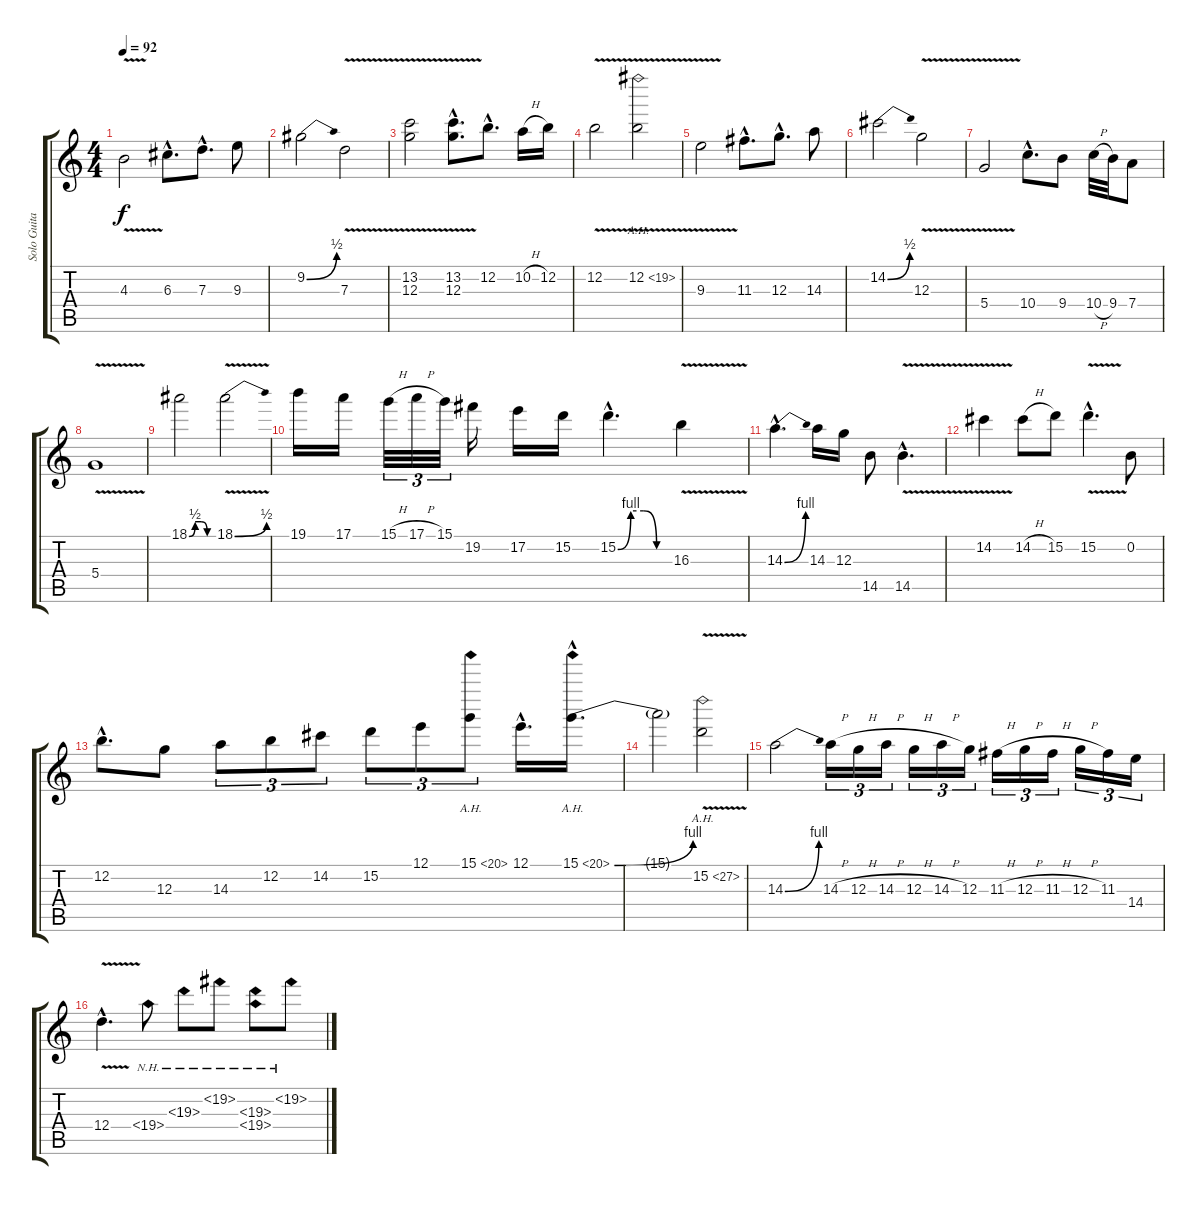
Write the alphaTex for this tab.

\track ("Solo Guitar" "Solo Guita") {instrument distortionguitar}
\staff {score tabs}
\tuning (E4 B3 G3 D3 A2 E2) {hide}
\ts (4 4)
\tempo 92
\clef g2
\ks c
4.3{v}.2{dy f} 6.3{hac}.8{d} 7.3{hac}.8{d} 9.3.8 |
9.2{be (bend 0 0 60 2)}.2 7.3{v}.2 |
(13.2{v} 12.3).2 (13.2{v hac} 12.3{hac}).8{d} 12.2{hac}.8{d} 10.2{h}.16 12.2.16 |
12.2{v}.2 12.2{ah 7 v}.2 |
9.3{v}.2 11.3{hac}.8{d} 12.3{hac}.8{d} 14.3.8 |
14.2{be (bend 0 0 60 2)}.2 12.3{v}.2 |
5.4{v}.2 10.4{hac}.8{d} 9.4.8 10.4{h}.32 9.4.32 7.4.8 |
5.4{v}.1 |
18.1{be (custom 0 0 15 2 30 2 45 0 60 0)}.2 18.1{be (bend 0 0 60 2) v}.2 |
19.1.16 17.1.16 15.1{h}.32{tu (3 2)} 17.1{h}.32{tu (3 2)} 15.1.32{tu (3 2)} 19.2.16 17.2.16 15.2.16 15.2{be (custom 0 0 15 4 30 4 45 0 60 0) hac}.4{d} 16.3{v}.4 |
14.3{be (bend 0 0 60 4) hac}.4{d} 14.3.16 12.3.16 14.5.8 14.5{v hac}.4{d} |
14.2{v}.4 14.2{h}.8 15.2.8 15.2{v hac}.4{d} 0.2.8 |
12.2{hac}.8{d} 12.3.8 14.3.8{tu (3 2)} 12.2.8{tu (3 2)} 14.2.8{tu (3 2)} 15.2.8{tu (3 2)} 12.1.8{tu (3 2)} 15.1{ah 5}.8{tu (3 2)} 12.1{hac}.16{d} 15.1{be (bend 0 0 60 4) ah 5 hac}.16{d} |
15.1{t}.2 15.2{ah 12 v}.2 |
14.3{be (bend 0 0 60 4)}.2 14.3{h}.16{tu (3 2)} 12.3{h}.16{tu (3 2)} 14.3{h}.16{tu (3 2)} 12.3{h}.16{tu (3 2)} 14.3{h}.16{tu (3 2)} 12.3.16{tu (3 2)} 11.3{h}.16{tu (3 2)} 12.3{h}.16{tu (3 2)} 11.3{h}.16{tu (3 2)} 12.3{h}.16{tu (3 2)} 11.3.16{tu (3 2)} 14.4.16{tu (3 2)} |
12.4{v hac}.4{d} 19.4{nh}.8 19.3{nh}.8 19.2{nh}.8 (19.3{nh} 19.4{nh}).8 19.2{nh}.8
